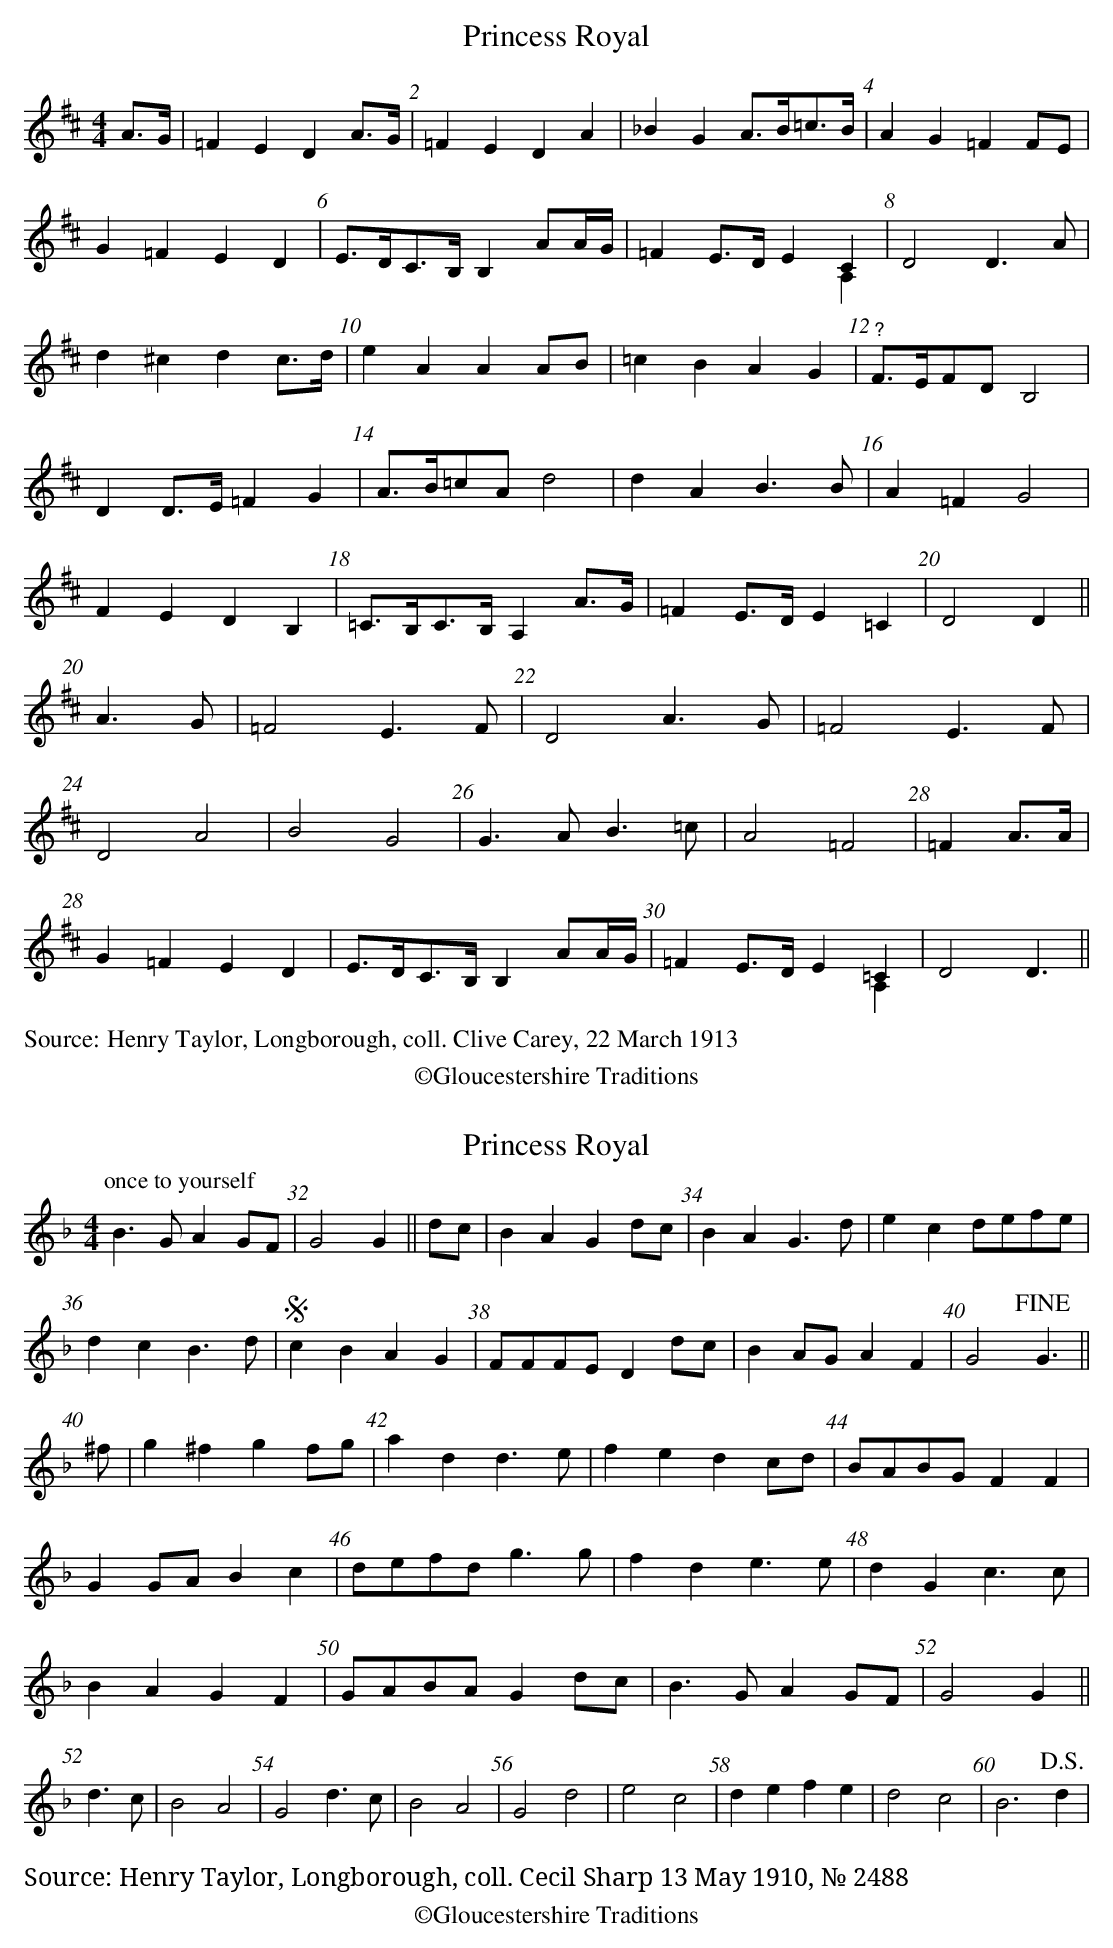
X:1
T:Princess Royal
M:4/4
L:1/8
K:D
A>G|=F2E2D2A>G|=F2E2D2A2 | _B2G2A>B=c>B | A2G2=F2FE |
G2=F2E2D2 |E>DC>B, B,2AA/G/ | =F2E>DE2C2&x6A,2 | D4D3A |
d2^c2d2c>d | e2A2A2AB | =c2B2A2G2 | "^?"F>EFD B,4 |
D2D>E=F2G2 | A>B=cA d4 | d2A2 B3B | A2=F2G4 |
F2E2D2B,2 | =C>B,C>B, A,2A>G | =F2E>DE2=C2 | D4D2||
[L:1/4]A>G|=F2E>F |D2 A>G|=F2E>F |
D2A2 |B2G2|G>AB>=c|A2=F2 |=FA/>A/|[L:1/8]
G2=F2E2D2 |E>DC>B, B,2AA/G/ | =F2E>DE2=C2&x6A,2 | D4D3||
%%text Source: Henry Taylor, Longborough, coll. Clive Carey, 22 March 1913
%%center ©Gloucestershire Traditions
%%newpage
T:Princess Royal
U:Q=!D.S.!
U:R=!D.C.!
U:N=!fine!
M:4/4
L:1/4
K:Gdorian
[P:once to yourself]
B>G A G/F/ | G2G||d/c/|BAG d/c/ | BAG>d | ecd/e/f/e/ |
dcB>d | ScBAG | F/F/F/E/Dd/c/ | BA/G/AF | G2NG>||
^f|g^fgf/g/ | add>e | fedc/d/ | B/A/B/G/FF |
GG/A/Bc | d/e/f/d/g>g | fde>e | dGc>c |
BAGF | G/A/B/A/Gd/c/ | B>GAG/F/ | G2G||
d>c|B2A2 | G2d>c|B2A2 | G2d2 | e2c2 | defe | d2c2 | B3Qd |
